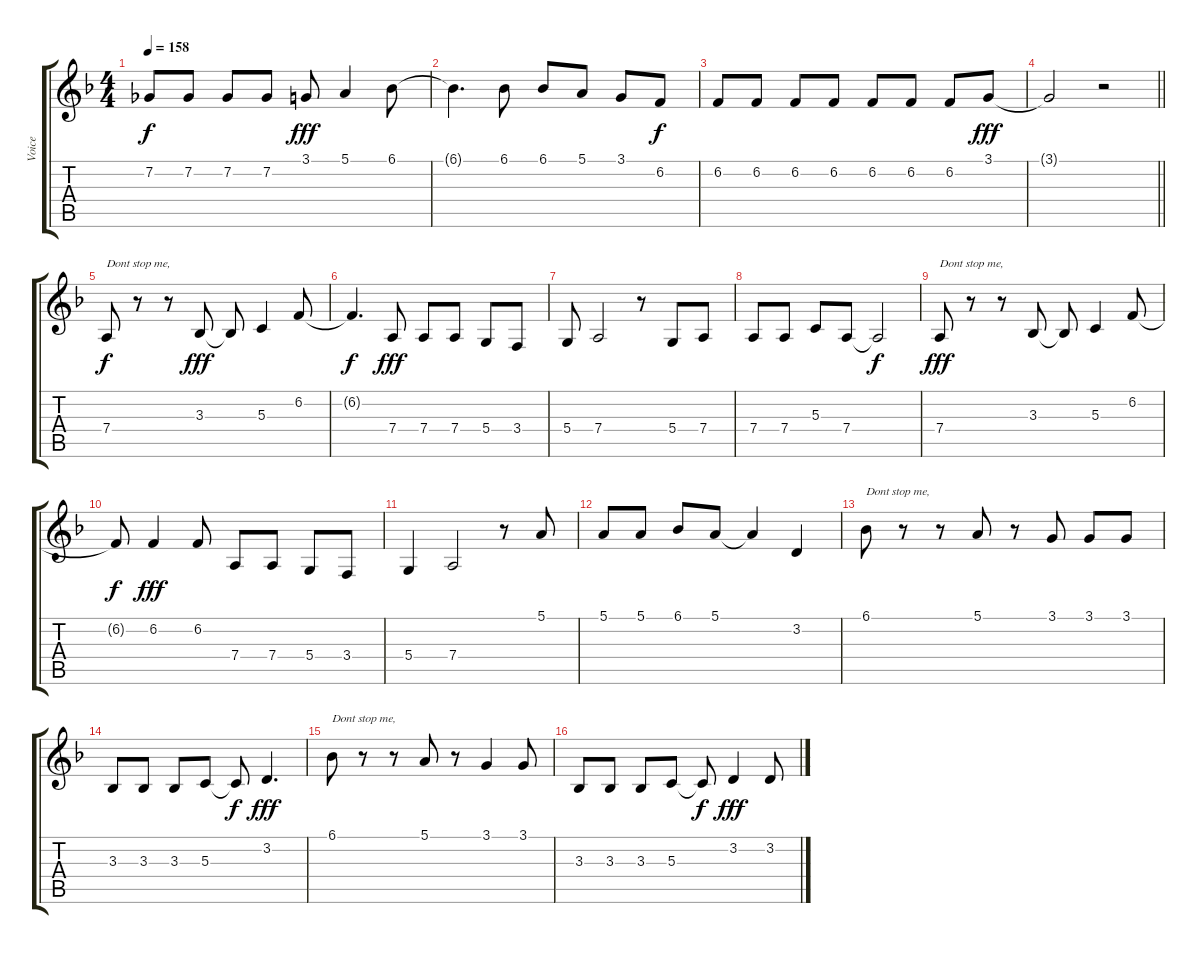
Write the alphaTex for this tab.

\track ("Voice" "Voice") {instrument violin}
\staff {score tabs}
\tuning (E4 B3 G3 D3 A2 E2) {hide}
\ts (4 4)
\tempo 158
\clef g2
\ks f
7.2.8{dy f} 7.2.8 7.2.8 7.2.8 3.1.8{dy fff} 5.1.4 6.1.8 |
6.1{t}.4{d} 6.1.8 6.1.8 5.1.8 3.1.8 6.2.8{dy f} |
6.2.8 6.2.8 6.2.8 6.2.8 6.2.8 6.2.8 6.2.8 3.1.8{dy fff} |
\barLineRight lightlight
3.1{t}.2 r.2 |
\section ("" "")
7.4.8{txt "Dont stop me," dy f} r.8 r.8 3.3.8{dy fff} 3.3{t}.8 5.3.4 6.2.8 |
6.2{t}.4{d dy f} 7.4.8{dy fff} 7.4.8 7.4.8 5.4.8 3.4.8 |
5.4.8 7.4.2 r.8 5.4.8 7.4.8 |
7.4.8 7.4.8 5.3.8 7.4.8 7.4{t}.2{dy f} |
7.4.8{txt "Dont stop me," dy fff} r.8 r.8 3.3.8 3.3{t}.8 5.3.4 6.2.8 |
6.2{t}.8{dy f} 6.2.4{dy fff} 6.2.8 7.4.8 7.4.8 5.4.8 3.4.8 |
5.4.4 7.4.2 r.8 5.1.8 |
5.1.8 5.1.8 6.1.8 5.1.8 5.1{t}.4 3.2.4 |
6.1.8{txt "Dont stop me,"} r.8 r.8 5.1.8 r.8 3.1.8 3.1.8 3.1.8 |
3.3.8 3.3.8 3.3.8 5.3.8 5.3{t}.8{dy f} 3.2.4{d dy fff} |
6.1.8{txt "Dont stop me,"} r.8 r.8 5.1.8 r.8 3.1.4 3.1.8 |
3.3.8 3.3.8 3.3.8 5.3.8 5.3{t}.8{dy f} 3.2.4{dy fff} 3.2.8
